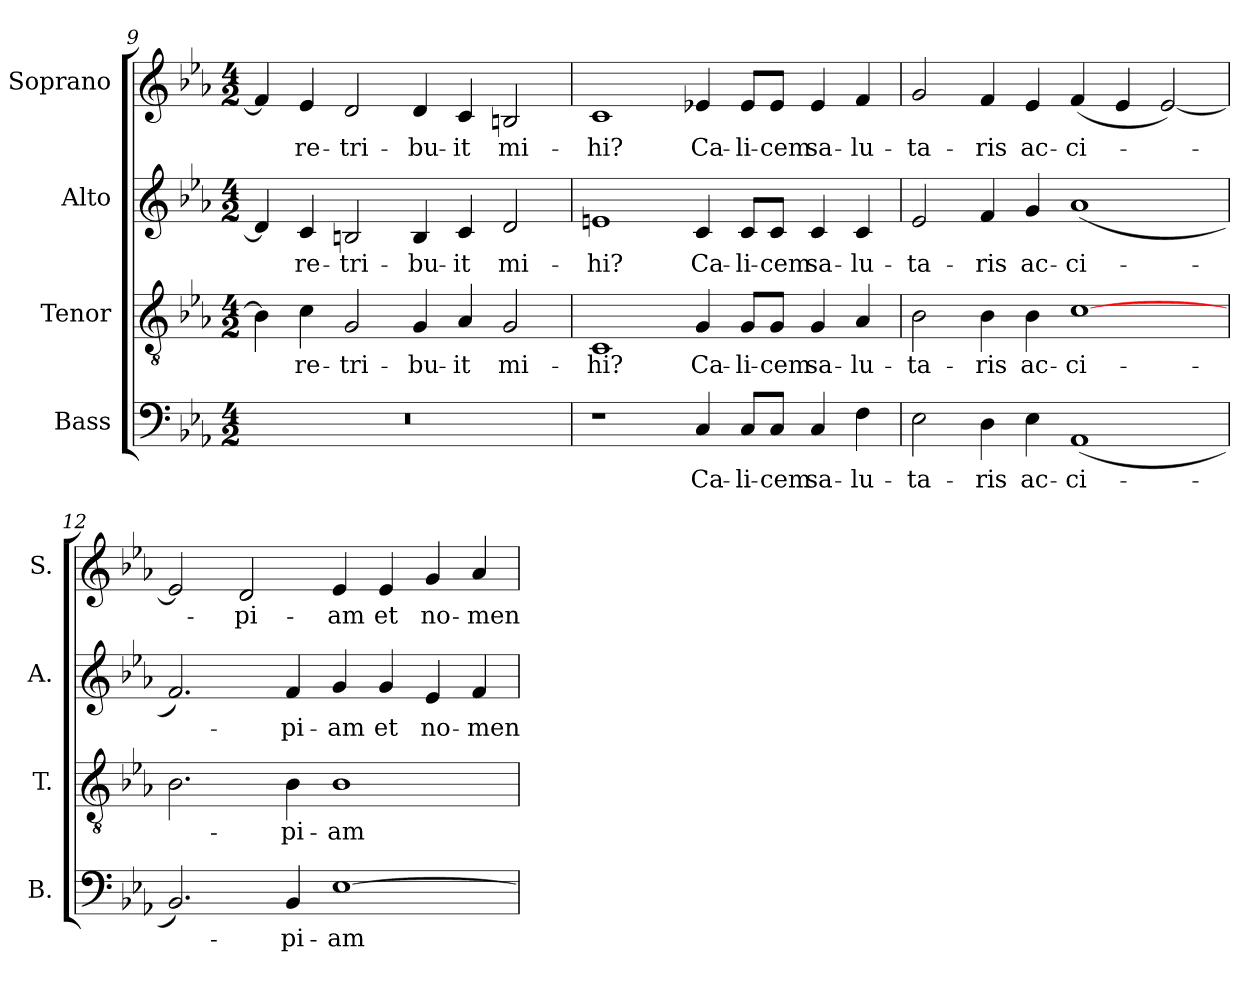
**kern	**text	**kern	**text	**kern	**text	**kern	**text
*part4	*part4	*part3	*part3	*part2	*part2	*part1	*part1
*staff4	*staff4	*staff3	*staff3	*staff2	*staff2	*staff1	*staff1
*I"Bass	*	*I"Tenor	*	*I"Alto	*	*I"Soprano	*
*I'B.	*	*I'T.	*	*I'A.	*	*I'S.	*
*clefF4	*	*clefGv2	*	*clefG2	*	*clefG2	*
*	*	*ITrd7c12	*	*	*	*	*
*k[b-e-a-]	*	*k[b-e-a-]	*	*k[b-e-a-]	*	*k[b-e-a-]	*
*E-:	*	*E-:	*	*E-:	*	*E-:	*
*M4/2	*	*M4/2	*	*M4/2	*	*M4/2	*
=9	=9	=9	=9	=9	=9	=9	=9
!LO:N:vis=1	!	!	!	!	!	!	!
0r	.	4BB-i\]	.	4di/]	.	4fi/]	.
!	!	!	!LO:LY:b:color=#000000	!	!	!	!
!	!	!	!	!	!LO:LY:b:color=#000000	!	!
!	!	!	!	!	!	!	!LO:LY:b:color=#000000
.	.	4Ci\	re-	4ci/	re-	4e-i/	re-
!	!	!	!LO:LY:b:color=#000000	!	!	!	!
!	!	!	!	!	!LO:LY:b:color=#000000	!	!
!	!	!	!	!	!	!	!LO:LY:b:color=#000000
.	.	2GGi/	-tri-	2Bni/	-tri-	2di/	-tri-
!	!	!	!LO:LY:b:color=#000000	!	!	!	!
!	!	!	!	!	!LO:LY:b:color=#000000	!	!
!	!	!	!	!	!	!	!LO:LY:b:color=#000000
.	.	4GGi/	-bu-	4Bi/	-bu-	4di/	-bu-
!	!	!	!LO:LY:b:color=#000000	!	!	!	!
!	!	!	!	!	!LO:LY:b:color=#000000	!	!
!	!	!	!	!	!	!	!LO:LY:b:color=#000000
.	.	4AA-i/	-it	4ci/	-it	4ci/	-it
!	!	!	!LO:LY:b:color=#000000	!	!	!	!
!	!	!	!	!	!LO:LY:b:color=#000000	!	!
!	!	!	!	!	!	!	!LO:LY:b:color=#000000
.	.	2GGi/	mi-	2di/	mi-	2Bni/	mi-
!!LO:LB:g=z
=10	=10	=10	=10	=10	=10	=10	=10
!	!	!	!LO:LY:b:color=#000000	!	!	!	!
!	!	!	!	!	!LO:LY:b:color=#000000	!	!
!	!	!	!	!	!	!	!LO:LY:b:color=#000000
1r	.	1CCi	-hi?	1eni	-hi?	1ci	-hi?
!	!LO:LY:b:color=#000000	!	!	!	!	!	!
!	!	!	!LO:LY:b:color=#000000	!	!	!	!
!	!	!	!	!	!LO:LY:b:color=#000000	!	!
!	!	!	!	!	!	!	!LO:LY:b:color=#000000
4Ci/	Ca-	4GGi/	Ca-	4ci/	Ca-	4e-Xi/	Ca-
!	!LO:LY:b:color=#000000	!	!	!	!	!	!
!	!	!	!LO:LY:b:color=#000000	!	!	!	!
!	!	!	!	!	!LO:LY:b:color=#000000	!	!
!	!	!	!	!	!	!	!LO:LY:b:color=#000000
8Ci/L	-li-	8GGi/L	-li-	8ci/L	-li-	8e-i/L	-li-
!	!LO:LY:b:color=#000000	!	!	!	!	!	!
!	!	!	!LO:LY:b:color=#000000	!	!	!	!
!	!	!	!	!	!LO:LY:b:color=#000000	!	!
!	!	!	!	!	!	!	!LO:LY:b:color=#000000
8Ci/J	-cem	8GGi/J	-cem	8ci/J	-cem	8e-i/J	-cem
!	!LO:LY:b:color=#000000	!	!	!	!	!	!
!	!	!	!LO:LY:b:color=#000000	!	!	!	!
!	!	!	!	!	!LO:LY:b:color=#000000	!	!
!	!	!	!	!	!	!	!LO:LY:b:color=#000000
4Ci/	sa-	4GGi/	sa-	4ci/	sa-	4e-i/	sa-
!	!LO:LY:b:color=#000000	!	!	!	!	!	!
!	!	!	!LO:LY:b:color=#000000	!	!	!	!
!	!	!	!	!	!LO:LY:b:color=#000000	!	!
!	!	!	!	!	!	!	!LO:LY:b:color=#000000
4Fi\	-lu-	4AA-i/	-lu-	4ci/	-lu-	4fi/	-lu-
=11	=11	=11	=11	=11	=11	=11	=11
!	!LO:LY:b:color=#000000	!	!	!	!	!	!
!	!	!	!LO:LY:b:color=#000000	!	!	!	!
!	!	!	!	!	!LO:LY:b:color=#000000	!	!
!	!	!	!	!	!	!	!LO:LY:b:color=#000000
2E-i\	-ta-	2BB-i\	-ta-	2e-i/	-ta-	2gi/	-ta-
!	!LO:LY:b:color=#000000	!	!	!	!	!	!
!	!	!	!LO:LY:b:color=#000000	!	!	!	!
!	!	!	!	!	!LO:LY:b:color=#000000	!	!
!	!	!	!	!	!	!	!LO:LY:b:color=#000000
4Di\	-ris	4BB-i\	-ris	4fi/	-ris	4fi/	-ris
!	!LO:LY:b:color=#000000	!	!	!	!	!	!
!	!	!	!LO:LY:b:color=#000000	!	!	!	!
!	!	!	!	!	!LO:LY:b:color=#000000	!	!
!	!	!	!	!	!	!	!LO:LY:b:color=#000000
4E-i\	ac-	4BB-i\	ac-	4gi/	ac-	4e-i/	ac-
!	!LO:LY:b:color=#000000	!	!	!	!	!	!
!	!	!	!LO:LY:b:color=#000000	!	!	!	!
!	!	!	!	!	!LO:LY:b:color=#000000	!	!
!	!	!	!	!	!	!	!LO:LY:b:color=#000000
(1AA-i	-ci-	[1Ci	-ci-	(1a-i	-ci-	(4fi/	-ci-
.	.	.	.	.	.	4e-i/	.
.	.	.	.	.	.	[2e-i/)	.
=12	=12	=12	=12	=12	=12	=12	=12
2.BB-i/)	.	2.BB-i\	.	2.fi/)	.	2e-i/]	.
!	!	!	!	!	!	!	!LO:LY:b:color=#000000
.	.	.	.	.	.	2di/	-pi-
!	!LO:LY:b:color=#000000	!	!	!	!	!	!
!	!	!	!LO:LY:b:color=#000000	!	!	!	!
!	!	!	!	!	!LO:LY:b:color=#000000	!	!
4BB-i/	-pi-	4BB-i\	-pi-	4fi/	-pi-	.	.
!	!LO:LY:b:color=#000000	!	!	!	!	!	!
!	!	!	!LO:LY:b:color=#000000	!	!	!	!
!	!	!	!	!	!LO:LY:b:color=#000000	!	!
!	!	!	!	!	!	!	!LO:LY:b:color=#000000
[1E-i	-am	1BB-i	-am	4gi/	-am	4e-i/	-am
!	!	!	!	!	!LO:LY:b:color=#000000	!	!
!	!	!	!	!	!	!	!LO:LY:b:color=#000000
.	.	.	.	4gi/	et	4e-i/	et
!	!	!	!	!	!LO:LY:b:color=#000000	!	!
!	!	!	!	!	!	!	!LO:LY:b:color=#000000
.	.	.	.	4e-i/	no-	4gi/	no-
!	!	!	!	!	!LO:LY:b:color=#000000	!	!
!	!	!	!	!	!	!	!LO:LY:b:color=#000000
.	.	.	.	4fi/	-men	4a-i/	-men
=	=	=	=	=	=	=	=
*-	*-	*-	*-	*-	*-	*-	*-
